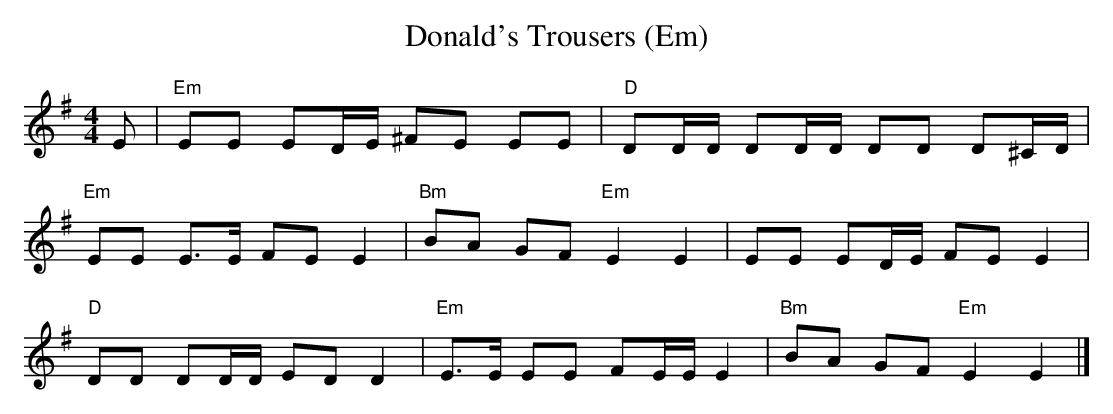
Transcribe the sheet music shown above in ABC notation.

X:1
T: Donald's Trousers (Em)
M:4/4
L:1/8
K:Em
E | "Em" EE ED/E/ ^FE EE|"D"DD/D/ DD/D/ DD D^C/2D/2|
"Em" EE E>E FE E2|"Bm" BA GF "Em"E2 E2|EE ED/E/ FE E2|
"D"DD DD/D/ ED D2|"Em"E>E EE FE/E/ E2|"Bm"BA GF "Em"E2 E2|]
